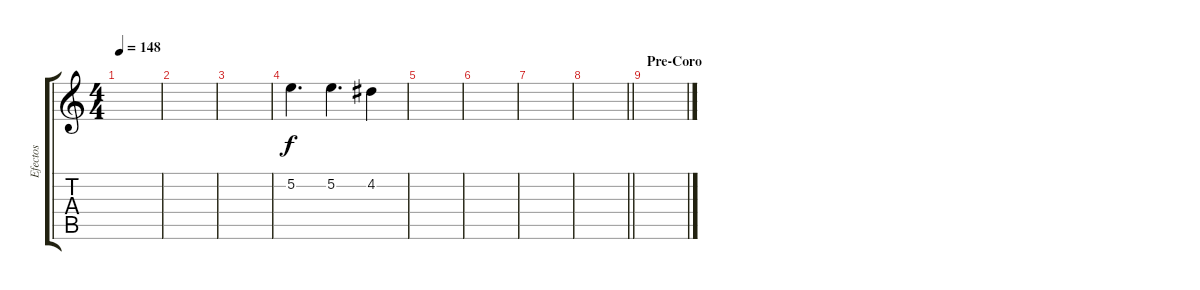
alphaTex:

\track ("Efectos" "Efectos") {instrument distortionguitar}
\staff {score tabs}
\tuning (E4 B3 G3 D3 A2 E2) {hide}
\ts (4 4)
\tempo 148
\clef g2
\ks c
|
|
|
5.2.4{d} 5.2.4{d} 4.2.4 |
|
|
|
\barLineRight lightlight
|
\section ("" "Pre-Coro")
